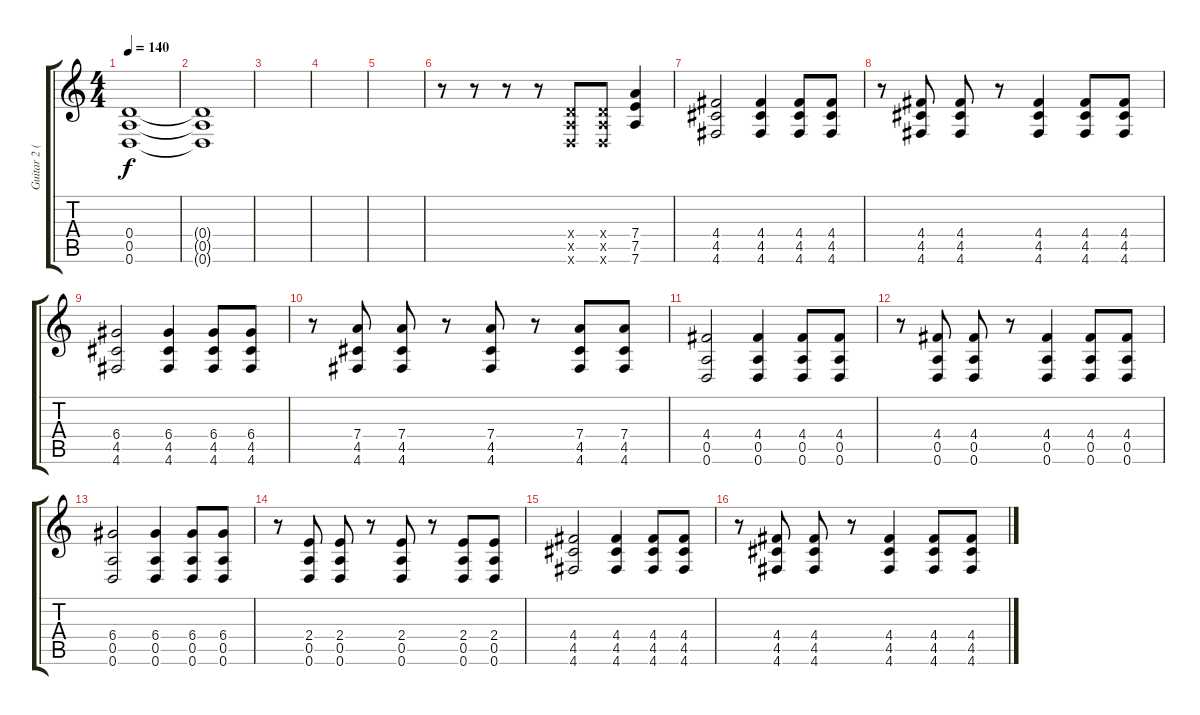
\track ("Guitar 2 (Overdrived)" "Guitar 2 (") {instrument distortionguitar}
\staff {score tabs}
\tuning (E4 B3 G3 D3 A2 D2) {hide}
\ts (4 4)
\tempo 140
\clef g2
\ks c
(0.4 0.5 0.6).1{dy f} |
(0.4{t} 0.5{t} 0.6{t}).1 |
|
|
|
r.8 r.8 r.8 r.8 (0.4{x} 0.5{x} 0.6{x}).8 (0.4{x} 0.5{x} 0.6{x}).8 (7.4 7.5 7.6).4 |
(4.4 4.5 4.6).2 (4.4 4.5 4.6).4 (4.4 4.5 4.6).8 (4.4 4.5 4.6).8 |
r.8 (4.4 4.5 4.6).8 (4.4 4.5 4.6).8 r.8 (4.4 4.5 4.6).4 (4.4 4.5 4.6).8 (4.4 4.5 4.6).8 |
(6.4 4.5 4.6).2 (6.4 4.5 4.6).4 (6.4 4.5 4.6).8 (6.4 4.5 4.6).8 |
r.8 (7.4 4.5 4.6).8 (7.4 4.5 4.6).8 r.8 (7.4 4.5 4.6).8 r.8 (7.4 4.5 4.6).8 (7.4 4.5 4.6).8 |
(4.4 0.5 0.6).2 (4.4 0.5 0.6).4 (4.4 0.5 0.6).8 (4.4 0.5 0.6).8 |
r.8 (4.4 0.5 0.6).8 (4.4 0.5 0.6).8 r.8 (4.4 0.5 0.6).4 (4.4 0.5 0.6).8 (4.4 0.5 0.6).8 |
(6.4 0.5 0.6).2 (6.4 0.5 0.6).4 (6.4 0.5 0.6).8 (6.4 0.5 0.6).8 |
r.8 (2.4 0.5 0.6).8 (2.4 0.5 0.6).8 r.8 (2.4 0.5 0.6).8 r.8 (2.4 0.5 0.6).8 (2.4 0.5 0.6).8 |
(4.4 4.5 4.6).2 (4.4 4.5 4.6).4 (4.4 4.5 4.6).8 (4.4 4.5 4.6).8 |
r.8 (4.4 4.5 4.6).8 (4.4 4.5 4.6).8 r.8 (4.4 4.5 4.6).4 (4.4 4.5 4.6).8 (4.4 4.5 4.6).8
